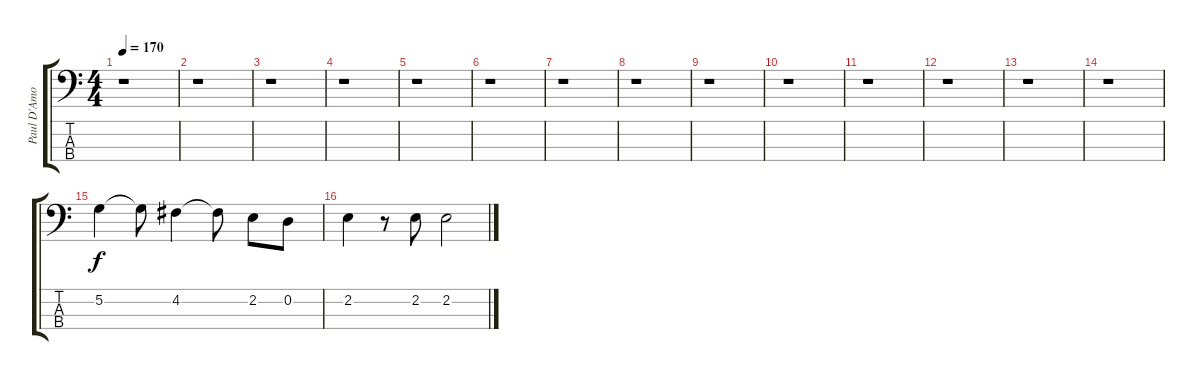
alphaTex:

\track ("Paul D'Amour" "Paul D'Amo") {instrument electricbasspick}
\staff {score tabs}
\tuning (G2 D2 A1 D1) {hide}
\ts (4 4)
\tempo 170
\clef f4
\ks c
r.1{dy f instrument electricbasspick} |
r.1 |
r.1 |
r.1 |
r.1 |
r.1 |
r.1 |
r.1 |
r.1 |
r.1 |
r.1 |
r.1 |
r.1 |
r.1 |
5.2.4 5.2{t}.8 4.2.4 4.2{t}.8 2.2.8 0.2.8 |
2.2.4 r.8 2.2.8 2.2.2
